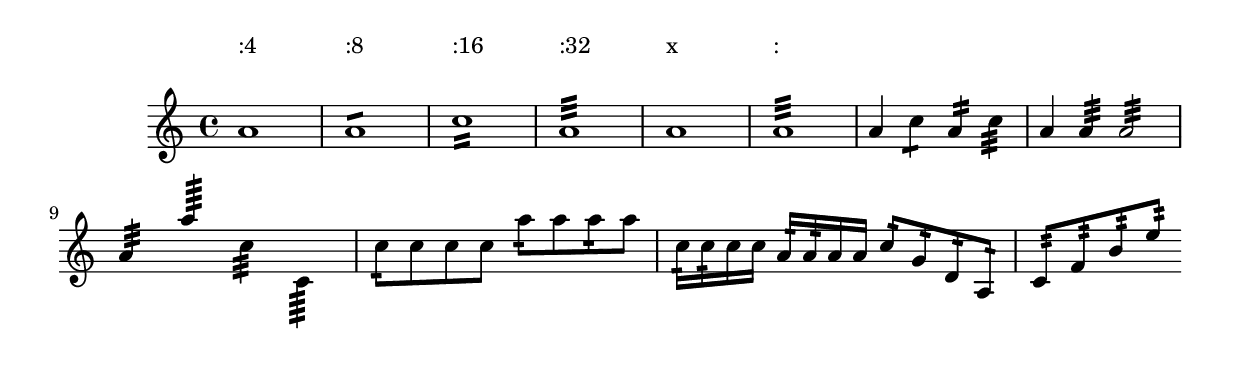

\version "2.2.0"
\header{
texidoc="
Stem tremolos or rolls are tremolo signs that look like beam segments
crossing stems.  If the stem is in a beam, the tremolo must be parallel
to the beam.  If the stem is invisible (e.g. on a whole note), the
tremolo must be centered on the note.
"
}


\score{
	\context Voice\notes \relative c''{
		\override TextScript  #'direction = #1
		\override TextScript  #'padding = #5
		a1:4^":4" a:8^":8" c:16^":16" a:32^":32" a^"x" a:^":"
		a4:4 c:8 a:16 c:32 a a: a2:
		\break
		\stemUp
		a4:32 a'4:64 
		\stemDown
		c,4:32 c,4:64
		\stemBoth
		c'8:16 c c c
		a': a a: a
		c,16:32 c: c c a16:32 a: a a
		c8:16 g: d: a:
		c8:32 f: b: e:
	}
}

